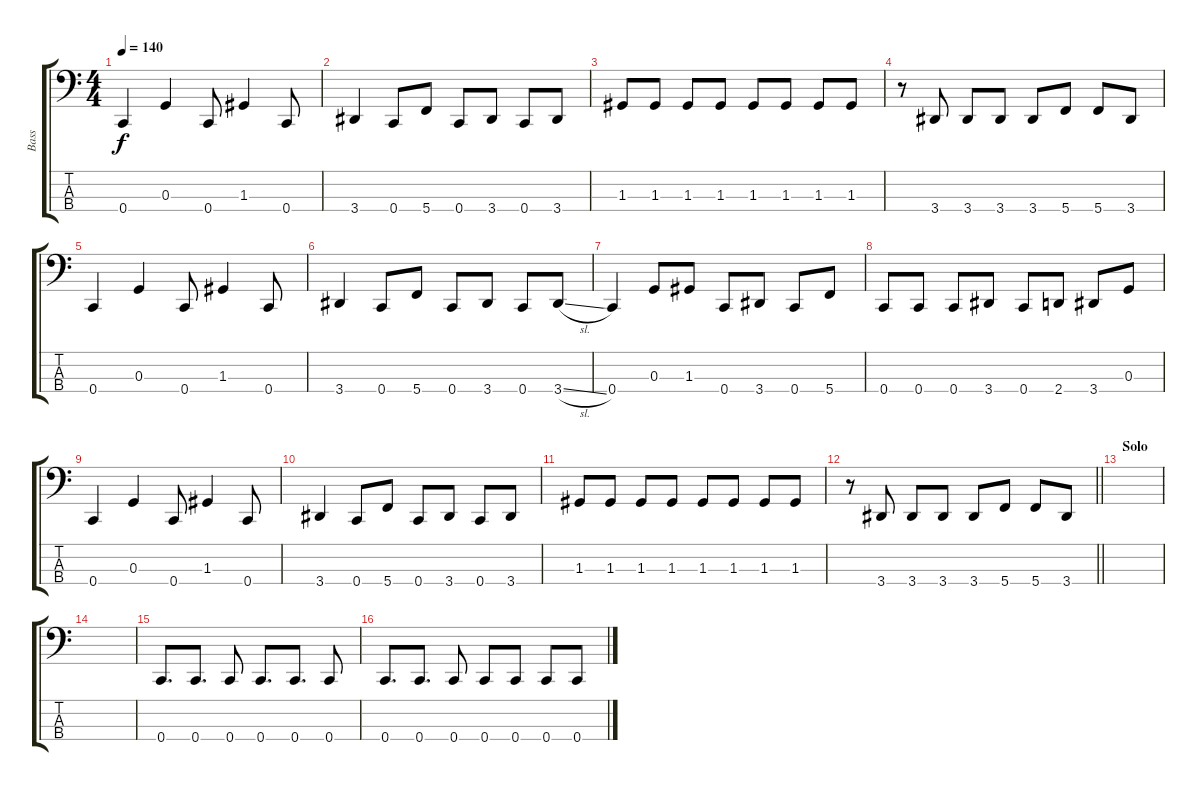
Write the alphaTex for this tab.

\track ("Bass" "Bass") {instrument electricbassfinger}
\staff {score tabs}
\tuning (F2 C2 G1 C1) {hide}
\ts (4 4)
\tempo 140
\clef f4
\ks c
0.4.4{dy f} 0.3.4 0.4.8 1.3.4 0.4.8 |
3.4.4 0.4.8 5.4.8 0.4.8 3.4.8 0.4.8 3.4.8 |
1.3.8 1.3.8 1.3.8 1.3.8 1.3.8 1.3.8 1.3.8 1.3.8 |
r.8 3.4.8 3.4.8 3.4.8 3.4.8 5.4.8 5.4.8 3.4.8 |
0.4.4 0.3.4 0.4.8 1.3.4 0.4.8 |
3.4.4 0.4.8 5.4.8 0.4.8 3.4.8 0.4.8 3.4{sl}.8 |
0.4.4 0.3.8 1.3.8 0.4.8 3.4.8 0.4.8 5.4.8 |
0.4.8 0.4.8 0.4.8 3.4.8 0.4.8 2.4.8 3.4.8 0.3.8 |
0.4.4 0.3.4 0.4.8 1.3.4 0.4.8 |
3.4.4 0.4.8 5.4.8 0.4.8 3.4.8 0.4.8 3.4.8 |
1.3.8 1.3.8 1.3.8 1.3.8 1.3.8 1.3.8 1.3.8 1.3.8 |
\barLineRight lightlight
r.8 3.4.8 3.4.8 3.4.8 3.4.8 5.4.8 5.4.8 3.4.8 |
\section ("" "Solo")
|
|
0.4.8{d} 0.4.8{d} 0.4.8 0.4.8{d} 0.4.8{d} 0.4.8 |
0.4.8{d} 0.4.8{d} 0.4.8 0.4.8 0.4.8 0.4.8 0.4.8
